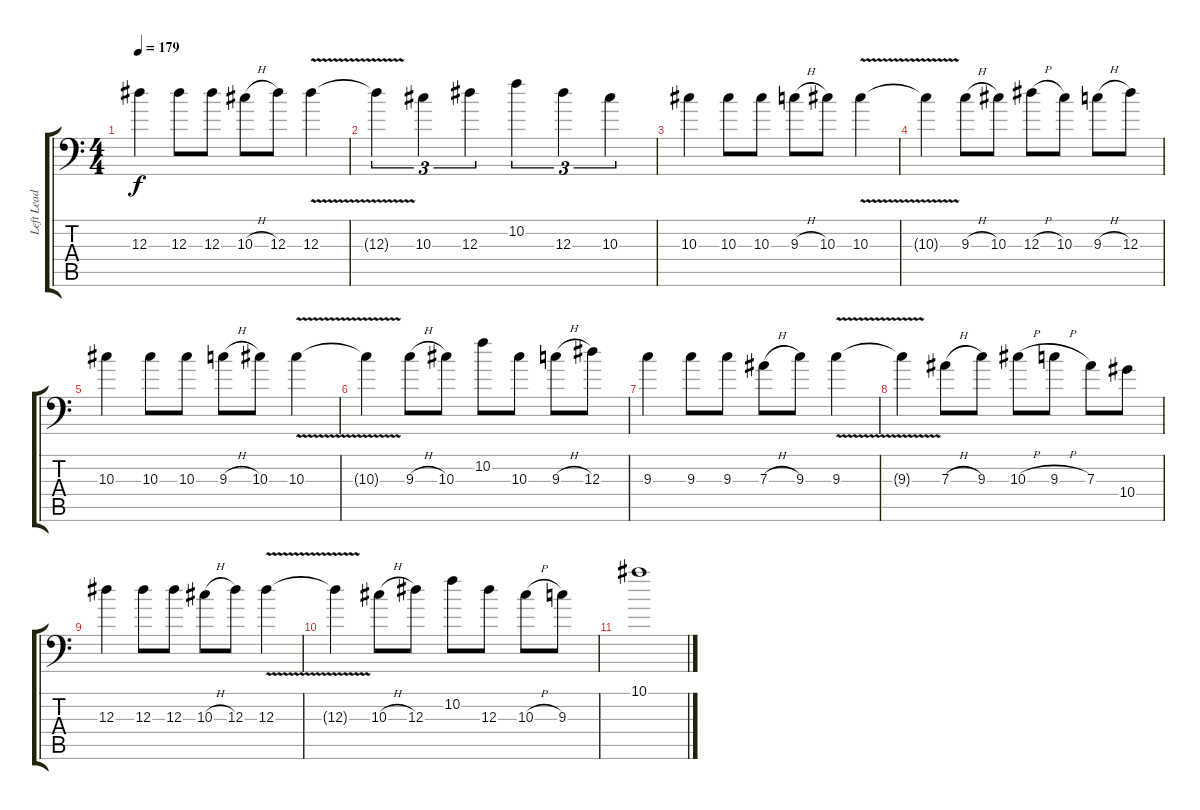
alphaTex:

\track ("Left Lead 2" "Left Lead ") {instrument distortionguitar}
\staff {score tabs}
\tuning (C4 G3 Eb3 Bb2 F2 Bb1) {hide}
\ts (4 4)
\tempo 179
\clef f4
\ks c
12.3.4{dy f} 12.3.8 12.3.8 10.3{h}.8 12.3.8 12.3{v}.4 |
12.3{t}.4{tu (3 2)} 10.3.4{tu (3 2)} 12.3.4{tu (3 2)} 10.2.4{tu (3 2)} 12.3.4{tu (3 2)} 10.3.4{tu (3 2)} |
10.3.4 10.3.8 10.3.8 9.3{h}.8 10.3.8 10.3{v}.4 |
10.3{t}.4 9.3{h}.8 10.3.8 12.3{h}.8 10.3.8 9.3{h}.8 12.3.8 |
10.3.4 10.3.8 10.3.8 9.3{h}.8 10.3.8 10.3{v}.4 |
10.3{t}.4 9.3{h}.8 10.3.8 10.2.8 10.3.8 9.3{h}.8 12.3.8 |
9.3.4 9.3.8 9.3.8 7.3{h}.8 9.3.8 9.3{v}.4 |
9.3{t}.4 7.3{h}.8 9.3.8 10.3{h}.8 9.3{h}.8 7.3.8 10.4.8 |
12.3.4 12.3.8 12.3.8 10.3{h}.8 12.3.8 12.3{v}.4 |
12.3{t}.4 10.3{h}.8 12.3.8 10.2.8 12.3.8 10.3{h}.8 9.3.8 |
10.1.1
